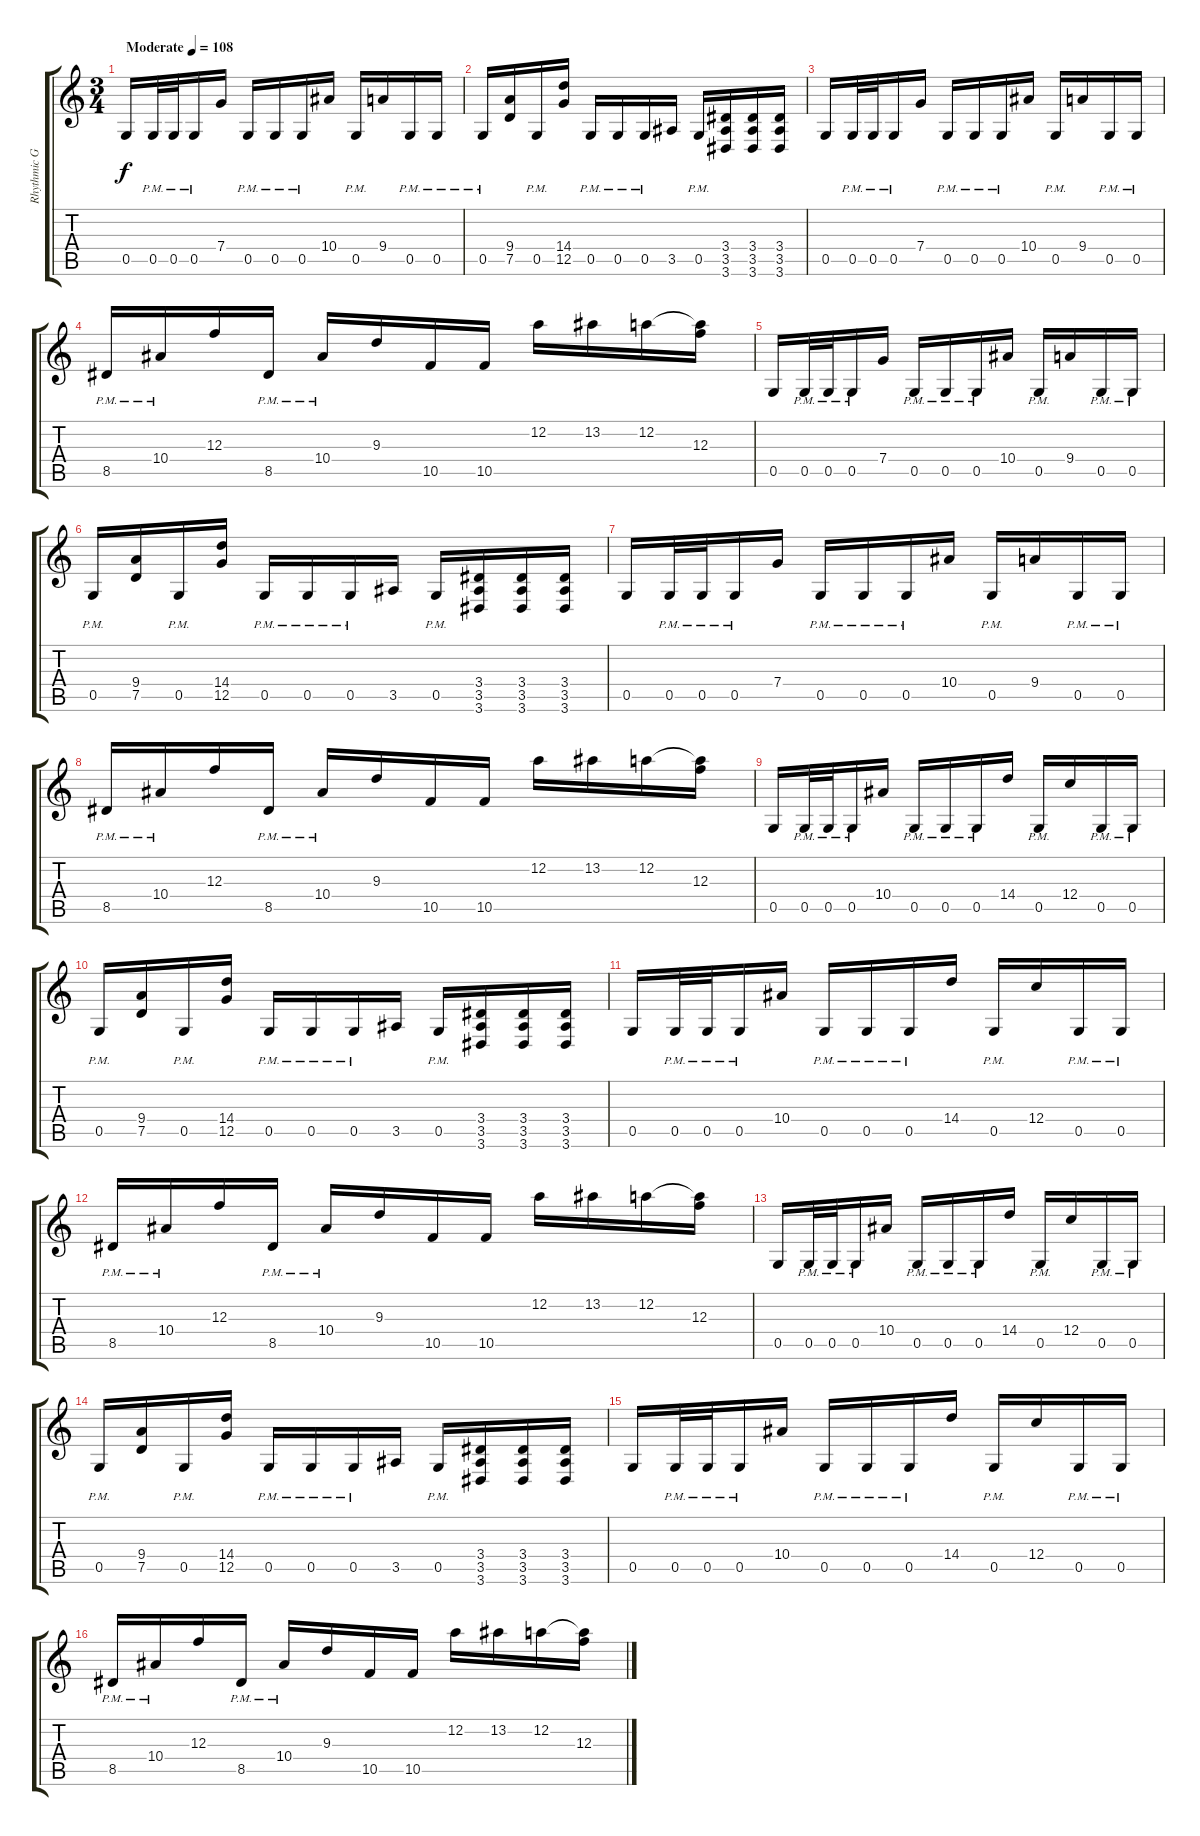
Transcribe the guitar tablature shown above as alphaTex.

\track ("Rhythmic Guitar" "Rhythmic G") {instrument distortionguitar}
\staff {score tabs}
\tuning (D4 A3 F3 C3 G2 C2) {hide}
\ts (3 4)
\tempo (108 "Moderate")
\clef g2
\ks c
0.5.16{dy f instrument distortionguitar} 0.5{pm}.32 0.5{pm}.32 0.5{pm}.16 7.4.16 0.5{pm}.16 0.5{pm}.16 0.5{pm}.16 10.4.16 0.5{pm}.16 9.4.16 0.5{pm}.16 0.5{pm}.16 |
0.5{pm}.16 (9.4 7.5).16 0.5{pm}.16 (14.4 12.5).16 0.5{pm}.16 0.5{pm}.16 0.5{pm}.16 3.5.16 0.5{pm}.16 (3.4 3.5 3.6).16 (3.4 3.5 3.6).16 (3.4 3.5 3.6).16 |
0.5.16 0.5{pm}.32 0.5{pm}.32 0.5{pm}.16 7.4.16 0.5{pm}.16 0.5{pm}.16 0.5{pm}.16 10.4.16 0.5{pm}.16 9.4.16 0.5{pm}.16 0.5{pm}.16 |
8.5{pm}.16 10.4{pm}.16 12.3.16 8.5{pm}.16 10.4{pm}.16 9.3.16 10.5.16 10.5.16 12.2.16 13.2.16 12.2.16 (12.2{t} 12.3).16 |
0.5.16 0.5{pm}.32 0.5{pm}.32 0.5{pm}.16 7.4.16 0.5{pm}.16 0.5{pm}.16 0.5{pm}.16 10.4.16 0.5{pm}.16 9.4.16 0.5{pm}.16 0.5{pm}.16 |
0.5{pm}.16 (9.4 7.5).16 0.5{pm}.16 (14.4 12.5).16 0.5{pm}.16 0.5{pm}.16 0.5{pm}.16 3.5.16 0.5{pm}.16 (3.4 3.5 3.6).16 (3.4 3.5 3.6).16 (3.4 3.5 3.6).16 |
0.5.16 0.5{pm}.32 0.5{pm}.32 0.5{pm}.16 7.4.16 0.5{pm}.16 0.5{pm}.16 0.5{pm}.16 10.4.16 0.5{pm}.16 9.4.16 0.5{pm}.16 0.5{pm}.16 |
8.5{pm}.16 10.4{pm}.16 12.3.16 8.5{pm}.16 10.4{pm}.16 9.3.16 10.5.16 10.5.16 12.2.16 13.2.16 12.2.16 (12.2{t} 12.3).16 |
0.5.16 0.5{pm}.32 0.5{pm}.32 0.5{pm}.16 10.4.16 0.5{pm}.16 0.5{pm}.16 0.5{pm}.16 14.4.16 0.5{pm}.16 12.4.16 0.5{pm}.16 0.5{pm}.16 |
0.5{pm}.16 (9.4 7.5).16 0.5{pm}.16 (14.4 12.5).16 0.5{pm}.16 0.5{pm}.16 0.5{pm}.16 3.5.16 0.5{pm}.16 (3.4 3.5 3.6).16 (3.4 3.5 3.6).16 (3.4 3.5 3.6).16 |
0.5.16 0.5{pm}.32 0.5{pm}.32 0.5{pm}.16 10.4.16 0.5{pm}.16 0.5{pm}.16 0.5{pm}.16 14.4.16 0.5{pm}.16 12.4.16 0.5{pm}.16 0.5{pm}.16 |
8.5{pm}.16 10.4{pm}.16 12.3.16 8.5{pm}.16 10.4{pm}.16 9.3.16 10.5.16 10.5.16 12.2.16 13.2.16 12.2.16 (12.2{t} 12.3).16 |
0.5.16 0.5{pm}.32 0.5{pm}.32 0.5{pm}.16 10.4.16 0.5{pm}.16 0.5{pm}.16 0.5{pm}.16 14.4.16 0.5{pm}.16 12.4.16 0.5{pm}.16 0.5{pm}.16 |
0.5{pm}.16 (9.4 7.5).16 0.5{pm}.16 (14.4 12.5).16 0.5{pm}.16 0.5{pm}.16 0.5{pm}.16 3.5.16 0.5{pm}.16 (3.4 3.5 3.6).16 (3.4 3.5 3.6).16 (3.4 3.5 3.6).16 |
0.5.16 0.5{pm}.32 0.5{pm}.32 0.5{pm}.16 10.4.16 0.5{pm}.16 0.5{pm}.16 0.5{pm}.16 14.4.16 0.5{pm}.16 12.4.16 0.5{pm}.16 0.5{pm}.16 |
8.5{pm}.16 10.4{pm}.16 12.3.16 8.5{pm}.16 10.4{pm}.16 9.3.16 10.5.16 10.5.16 12.2.16 13.2.16 12.2.16 (12.2{t} 12.3).16
